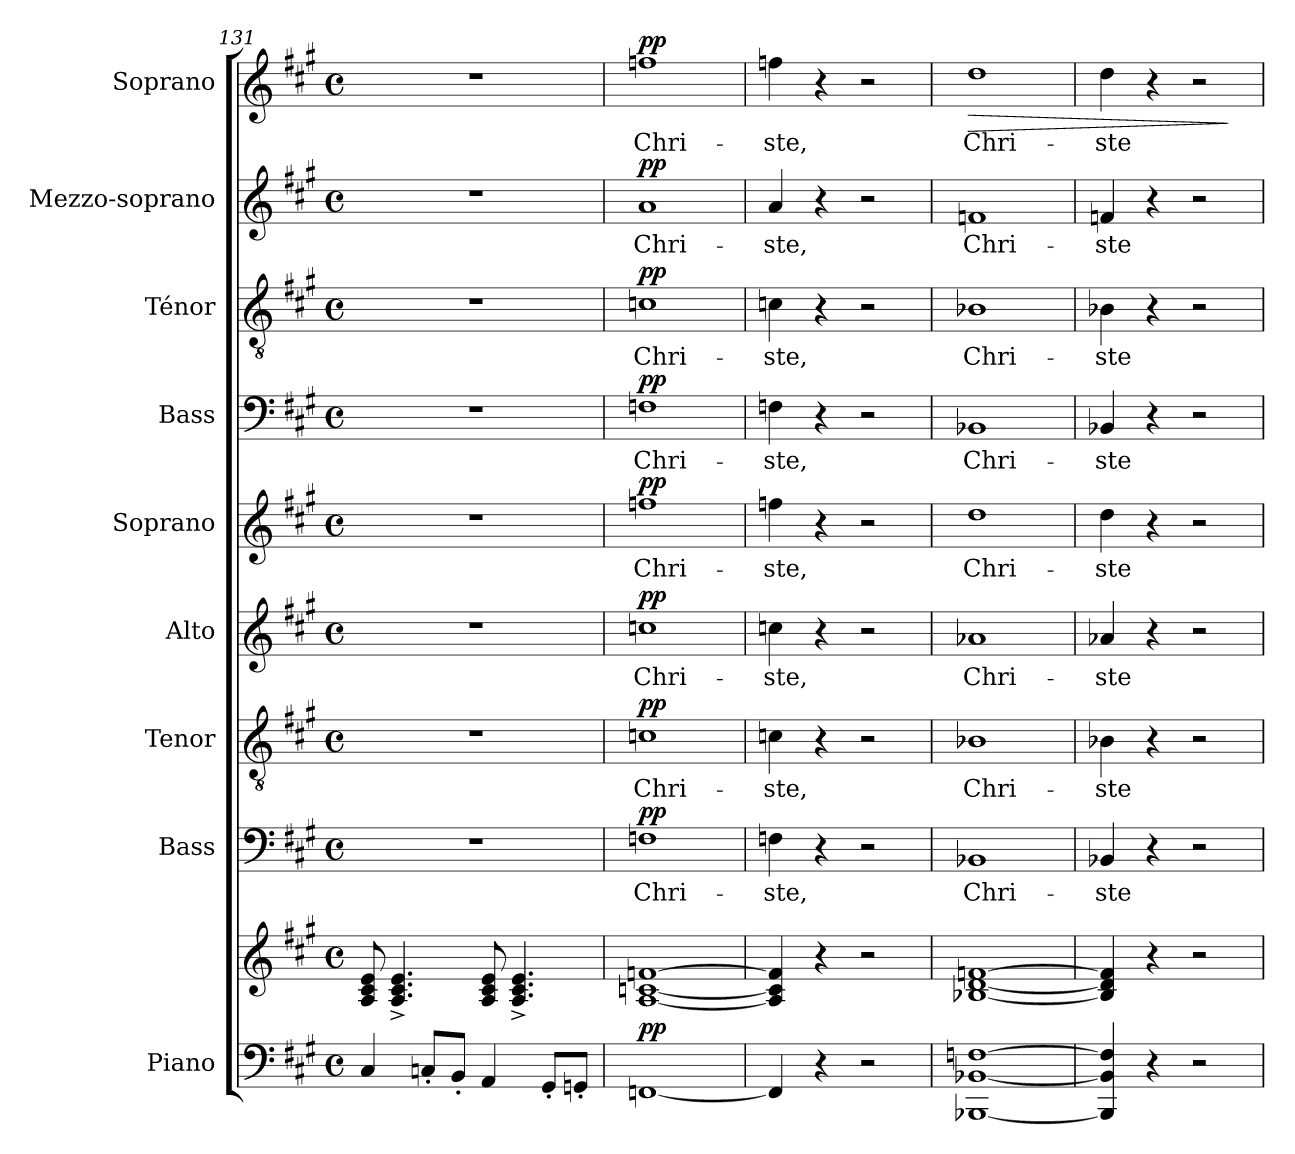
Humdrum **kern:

**kern	**kern	**dynam	**kern	**text	**dynam	**kern	**text	**dynam	**kern	**text	**dynam	**kern	**text	**dynam	**kern	**text	**dynam	**kern	**text	**dynam	**kern	**text	**dynam	**kern	**text	**dynam
*part9	*part9	*part9	*part8	*part8	*part8	*part7	*part7	*part7	*part6	*part6	*part6	*part5	*part5	*part5	*part4	*part4	*part4	*part3	*part3	*part3	*part2	*part2	*part2	*part1	*part1	*part1
*staff10	*staff9	*staff9/10	*staff8	*staff8	*staff8	*staff7	*staff7	*staff7	*staff6	*staff6	*staff6	*staff5	*staff5	*staff5	*staff4	*staff4	*staff4	*staff3	*staff3	*staff3	*staff2	*staff2	*staff2	*staff1	*staff1	*staff1
*I"Piano	*	*	*I"Bass	*	*	*I"Tenor	*	*	*I"Alto	*	*	*I"Soprano	*	*	*I"Bass	*	*	*I"Ténor	*	*	*I"Mezzo-soprano	*	*	*I"Soprano	*	*
*I'Pno	*	*	*I'B.	*	*	*I'T.	*	*	*I'A.	*	*	*I'S.	*	*	*I'B.	*	*	*I'T.	*	*	*I'M.	*	*	*I'S.	*	*
*clefF4	*clefG2	*	*clefF4	*	*	*clefGv2	*	*	*clefG2	*	*	*clefG2	*	*	*clefF4	*	*	*clefGv2	*	*	*clefG2	*	*	*clefG2	*	*
*	*	*	*	*	*	*	*	*	*ITrd2c3	*	*	*	*	*	*	*	*	*	*	*	*	*	*	*	*	*
*k[f#c#g#]	*k[f#c#g#]	*	*k[f#c#g#]	*	*	*k[f#c#g#]	*	*	*k[f#c#g#d#a#e#]	*	*	*k[f#c#g#]	*	*	*k[f#c#g#]	*	*	*k[f#c#g#]	*	*	*k[f#c#g#]	*	*	*k[f#c#g#]	*	*
*M4/4	*M4/4	*	*M4/4	*	*	*M4/4	*	*	*M4/4	*	*	*M4/4	*	*	*M4/4	*	*	*M4/4	*	*	*M4/4	*	*	*M4/4	*	*
*met(c)	*met(c)	*	*met(c)	*	*	*met(c)	*	*	*met(c)	*	*	*met(c)	*	*	*met(c)	*	*	*met(c)	*	*	*met(c)	*	*	*met(c)	*	*
=131	=131	=131	=131	=131	=131	=131	=131	=131	=131	=131	=131	=131	=131	=131	=131	=131	=131	=131	=131	=131	=131	=131	=131	=131	=131	=131
4C#/	8A/ 8c#/ 8e/	.	1r	.	.	1r	.	.	1r	.	.	1r	.	.	1r	.	.	1r	.	.	1r	.	.	1r	.	.
.	4.A/^ 4.c#/^ 4.e/^	.	.	.	.	.	.	.	.	.	.	.	.	.	.	.	.	.	.	.	.	.	.	.	.	.
8Cn'/L	.	.	.	.	.	.	.	.	.	.	.	.	.	.	.	.	.	.	.	.	.	.	.	.	.	.
8BB'/J	.	.	.	.	.	.	.	.	.	.	.	.	.	.	.	.	.	.	.	.	.	.	.	.	.	.
4AA/	8A/ 8c#/ 8e/	.	.	.	.	.	.	.	.	.	.	.	.	.	.	.	.	.	.	.	.	.	.	.	.	.
.	4.A/^ 4.c#/^ 4.e/^	.	.	.	.	.	.	.	.	.	.	.	.	.	.	.	.	.	.	.	.	.	.	.	.	.
8GG#'/L	.	.	.	.	.	.	.	.	.	.	.	.	.	.	.	.	.	.	.	.	.	.	.	.	.	.
8GGn'/J	.	.	.	.	.	.	.	.	.	.	.	.	.	.	.	.	.	.	.	.	.	.	.	.	.	.
!!LO:PB:g=z
=132	=132	=132	=132	=132	=132	=132	=132	=132	=132	=132	=132	=132	=132	=132	=132	=132	=132	=132	=132	=132	=132	=132	=132	=132	=132	=132
!	!	!LO:DY:a=2	!	!LO:LY:b	!LO:DY:a	!	!LO:LY:b	!LO:DY:a	!	!LO:LY:b	!LO:DY:a	!	!LO:LY:b	!LO:DY:a	!	!LO:LY:b	!LO:DY:a	!	!LO:LY:b	!LO:DY:a	!	!LO:LY:b	!LO:DY:a	!	!LO:LY:b	!LO:DY:a
[1FFn	[1A [1cn [1fn	pp	1Fn	Chri-	pp	1cn	Chri-	pp	1ani	Chri-	pp	1ffn	Chri-	pp	1Fn	Chri-	pp	1cn	Chri-	pp	1a	Chri-	pp	1ffn	Chri-	pp
=133	=133	=133	=133	=133	=133	=133	=133	=133	=133	=133	=133	=133	=133	=133	=133	=133	=133	=133	=133	=133	=133	=133	=133	=133	=133	=133
!	!	!	!	!LO:LY:b	!	!	!LO:LY:b	!	!	!LO:LY:b	!	!	!LO:LY:b	!	!	!LO:LY:b	!	!	!LO:LY:b	!	!	!LO:LY:b	!	!	!LO:LY:b	!
4FF/]	4A/] 4c/] 4f/]	.	4Fn\	-ste,	.	4cn\	-ste,	.	4ani\	-ste,	.	4ffn\	-ste,	.	4Fn\	-ste,	.	4cn\	-ste,	.	4a/	-ste,	.	4ffn\	-ste,	.
4r	4r	.	4r	.	.	4r	.	.	4r	.	.	4r	.	.	4r	.	.	4r	.	.	4r	.	.	4r	.	.
2r	2r	.	2r	.	.	2r	.	.	2r	.	.	2r	.	.	2r	.	.	2r	.	.	2r	.	.	2r	.	.
=134	=134	=134	=134	=134	=134	=134	=134	=134	=134	=134	=134	=134	=134	=134	=134	=134	=134	=134	=134	=134	=134	=134	=134	=134	=134	=134
!	!	!	!	!LO:LY:b	!	!	!LO:LY:b	!	!	!LO:LY:b	!	!	!LO:LY:b	!	!	!LO:LY:b	!	!	!LO:LY:b	!	!	!LO:LY:b	!	!	!LO:LY:b	!LO:HP:b
[1BBB-X [1BB-X [1Fn	[1B-X [1d [1fn	.	1BB-X	Chri-	.	1B-X	Chri-	.	1fni	Chri-	.	1dd	Chri-	.	1BB-X	Chri-	.	1B-X	Chri-	.	1fn	Chri-	.	1dd	Chri-	>
=135	=135	=135	=135	=135	=135	=135	=135	=135	=135	=135	=135	=135	=135	=135	=135	=135	=135	=135	=135	=135	=135	=135	=135	=135	=135	=135
!	!	!	!	!LO:LY:b	!	!	!LO:LY:b	!	!	!LO:LY:b	!	!	!LO:LY:b	!	!	!LO:LY:b	!	!	!LO:LY:b	!	!	!LO:LY:b	!	!	!LO:LY:b	!
4BBB-/] 4BB-/] 4F/]	4B-/] 4d/] 4f/]	.	4BB-X/	-ste	.	4B-X\	-ste	.	4fni/	-ste	.	4dd\	-ste	.	4BB-X/	-ste	.	4B-X\	-ste	.	4fn/	-ste	.	4dd\	-ste	.
4r	4r	.	4r	.	.	4r	.	.	4r	.	.	4r	.	.	4r	.	.	4r	.	.	4r	.	.	4r	.	.
2r	2r	.	2r	.	.	2r	.	.	2r	.	.	2r	.	.	2r	.	.	2r	.	.	2r	.	.	2r	.	.
.	.	.	.	.	.	.	.	.	.	.	.	.	.	.	.	.	.	.	.	.	.	.	.	.	.	]
=	=	=	=	=	=	=	=	=	=	=	=	=	=	=	=	=	=	=	=	=	=	=	=	=	=	=
*-	*-	*-	*-	*-	*-	*-	*-	*-	*-	*-	*-	*-	*-	*-	*-	*-	*-	*-	*-	*-	*-	*-	*-	*-	*-	*-
